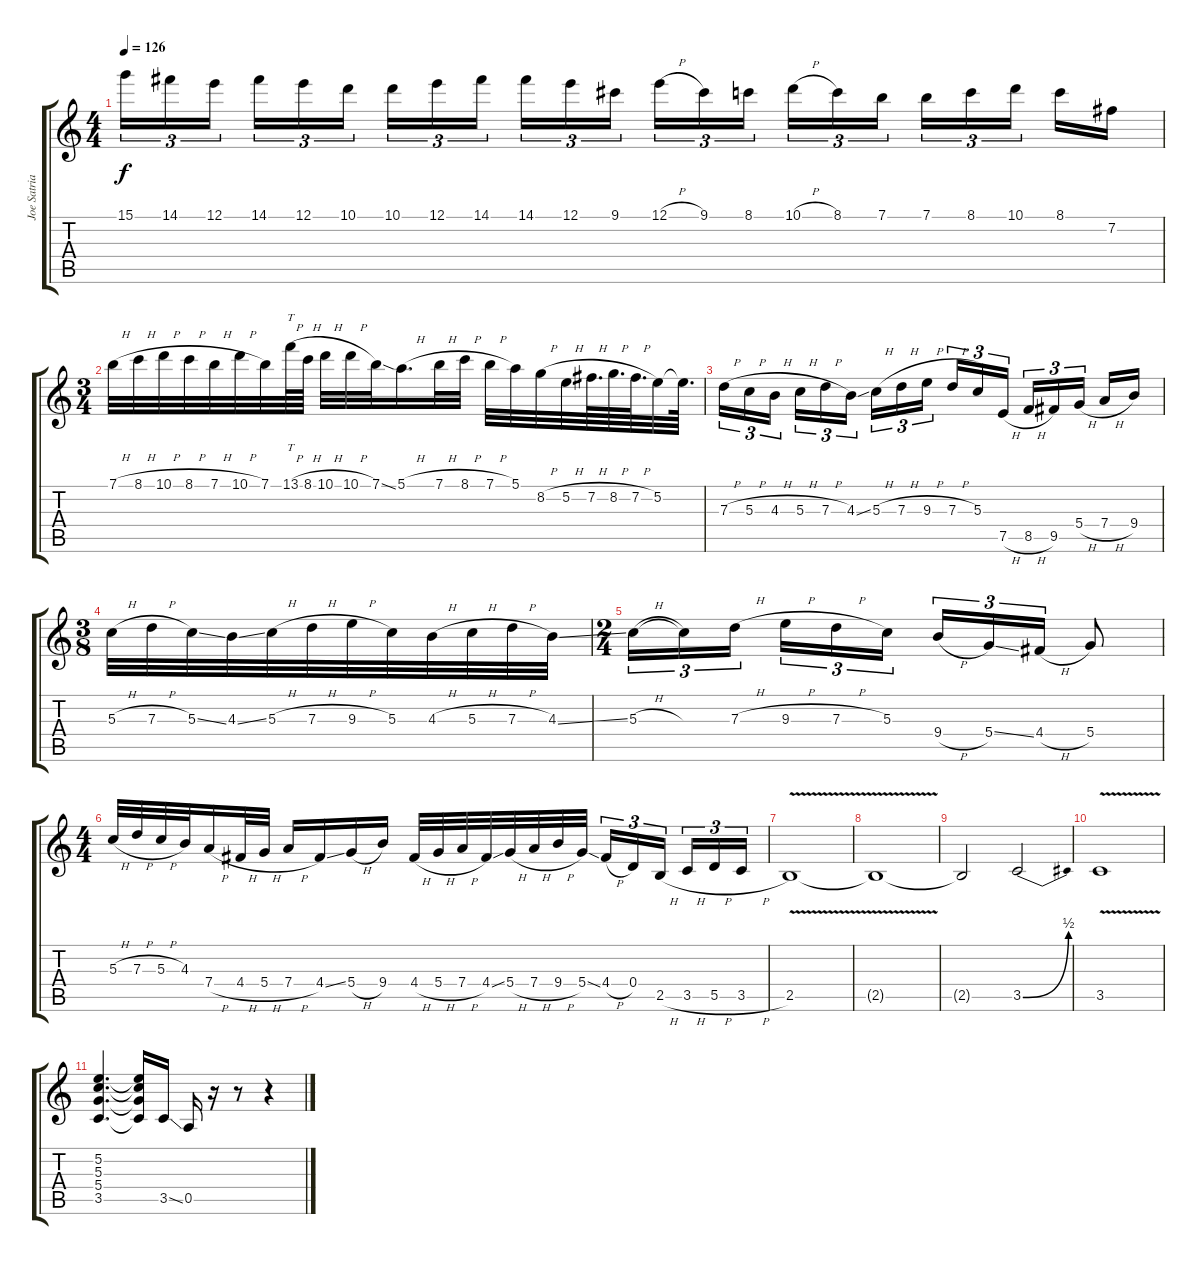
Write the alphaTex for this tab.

\track ("Joe Satriani" "Joe Satria") {instrument distortionguitar}
\staff {score tabs}
\tuning (E4 B3 G3 D3 A2 E2) {hide}
\ts (4 4)
\tempo 126
\clef g2
\ks c
15.1.16{tu (3 2) dy f} 14.1.16{tu (3 2)} 12.1.16{tu (3 2)} 14.1.16{tu (3 2)} 12.1.16{tu (3 2)} 10.1.16{tu (3 2)} 10.1.16{tu (3 2)} 12.1.16{tu (3 2)} 14.1.16{tu (3 2)} 14.1.16{tu (3 2)} 12.1.16{tu (3 2)} 9.1.16{tu (3 2)} 12.1{h}.16{tu (3 2)} 9.1.16{tu (3 2)} 8.1.16{tu (3 2)} 10.1{h}.16{tu (3 2)} 8.1.16{tu (3 2)} 7.1.16{tu (3 2)} 7.1.16{tu (3 2)} 8.1.16{tu (3 2)} 10.1.16{tu (3 2)} 8.1.16 7.2.16 |
\ts (3 4)
7.1{h}.32 8.1{h}.32 10.1{h}.32 8.1{h}.32 7.1{h}.32 10.1{h}.32 7.1.32 13.1{h}.64{tt} 8.1{h}.64 10.1{h}.32 10.1{h}.32 7.1{ss}.32 5.1{h}.16{d} 7.1{h}.32 8.1{h}.32 7.1{h}.32 5.1.32 8.2{h}.32 5.2{h}.32 7.2{h}.64{d} 8.2{h}.64{d} 7.2{h}.64{d} 5.2.32 5.2{t}.64{d} |
7.3{h}.16{tu (3 2)} 5.3{h}.16{tu (3 2)} 4.3{h}.16{tu (3 2)} 5.3{h}.16{tu (3 2)} 7.3{h}.16{tu (3 2)} 4.3{ss}.16{tu (3 2)} 5.3{h}.16{tu (3 2)} 7.3{h}.16{tu (3 2)} 9.3{h}.16{tu (3 2)} 7.3{h}.16{tu (3 2)} 5.3.16{tu (3 2)} 7.5{h}.16{tu (3 2)} 8.5{h}.16{tu (3 2)} 9.5.16{tu (3 2)} 5.4{h}.16{tu (3 2)} 7.4{h}.16 9.4.16 |
\ts (3 8)
5.3{h}.32 7.3{h}.32 5.3{ss}.32 4.3{ss}.32 5.3{h}.32 7.3{h}.32 9.3{h}.32 5.3.32 4.3{h}.32 5.3{h}.32 7.3{h}.32 4.3{ss}.32 |
\ts (2 4)
5.3{h}.16{tu (3 2)} 5.3{t}.16{tu (3 2)} 7.3{h}.16{tu (3 2)} 9.3{h}.16{tu (3 2)} 7.3{h}.16{tu (3 2)} 5.3.16{tu (3 2)} 9.4{h}.16{tu (3 2)} 5.4{ss}.16{tu (3 2)} 4.4{h}.16{tu (3 2)} 5.4.8 |
\ts (4 4)
5.3{h}.32 7.3{h}.32 5.3{h}.32 4.3.32 7.4{h}.16 4.4{h}.32 5.4{h}.32 7.4{h}.16 4.4{ss}.16 5.4{h}.16 9.4.16 4.4{h}.32 5.4{h}.32 7.4{h}.32 4.4{ss}.32 5.4{h}.32 7.4{h}.32 9.4{h}.32 5.4{ss}.32 4.4{h}.16{tu (3 2)} 0.4.16{tu (3 2)} 2.5{h}.16{tu (3 2)} 3.5{h}.16{tu (3 2)} 5.5{h}.16{tu (3 2)} 3.5{h}.16{tu (3 2)} |
2.5{v}.1 |
2.5{t}.1 |
2.5{t}.2 3.5{be (bend 0 0 60 2)}.2 |
3.5{v}.1 |
(5.2 5.3 5.4 3.5).4{d} (5.2{t} 5.3{t} 5.4{t} 3.5{t}).16 3.5{ss}.16 0.5.16 r.16 r.8 r.4
